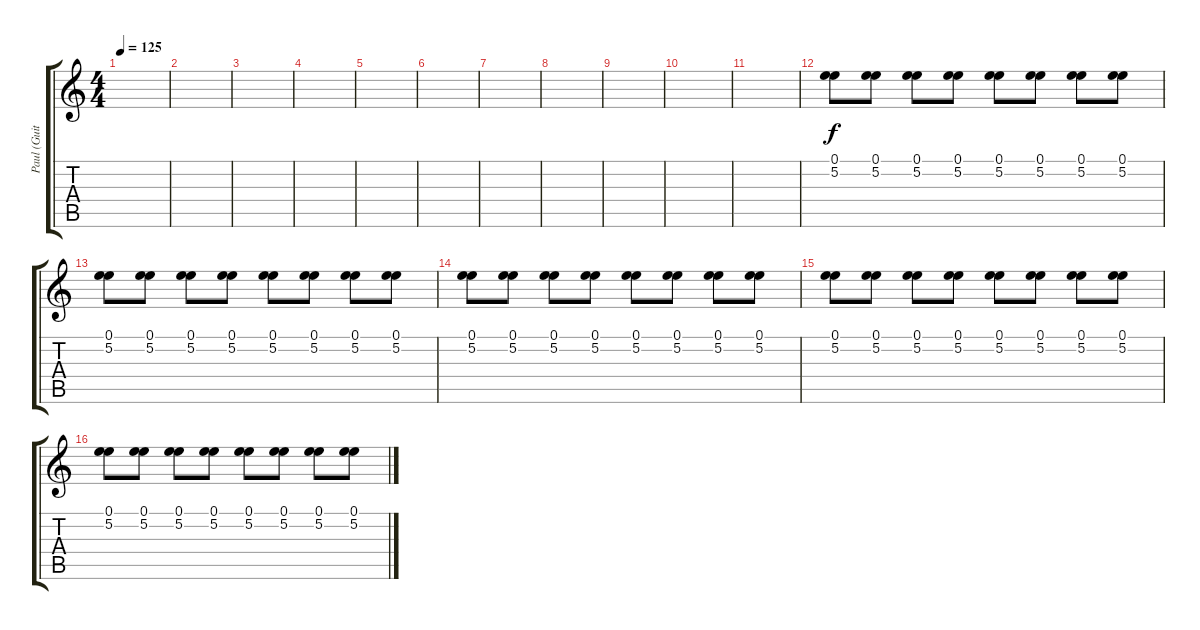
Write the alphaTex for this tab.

\track ("Paul (Guitar 1)" "Paul (Guit") {instrument distortionguitar}
\staff {score tabs}
\tuning (E4 B3 G3 D3 A2 E2) {hide}
\ts (4 4)
\tempo 125
\clef g2
\ks c
|
|
|
|
|
|
|
|
|
|
|
(0.1 5.2).8 (0.1 5.2).8 (0.1 5.2).8 (0.1 5.2).8 (0.1 5.2).8 (0.1 5.2).8 (0.1 5.2).8 (0.1 5.2).8 |
(0.1 5.2).8 (0.1 5.2).8 (0.1 5.2).8 (0.1 5.2).8 (0.1 5.2).8 (0.1 5.2).8 (0.1 5.2).8 (0.1 5.2).8 |
(0.1 5.2).8 (0.1 5.2).8 (0.1 5.2).8 (0.1 5.2).8 (0.1 5.2).8 (0.1 5.2).8 (0.1 5.2).8 (0.1 5.2).8 |
(0.1 5.2).8 (0.1 5.2).8 (0.1 5.2).8 (0.1 5.2).8 (0.1 5.2).8 (0.1 5.2).8 (0.1 5.2).8 (0.1 5.2).8 |
(0.1 5.2).8 (0.1 5.2).8 (0.1 5.2).8 (0.1 5.2).8 (0.1 5.2).8 (0.1 5.2).8 (0.1 5.2).8 (0.1 5.2).8
